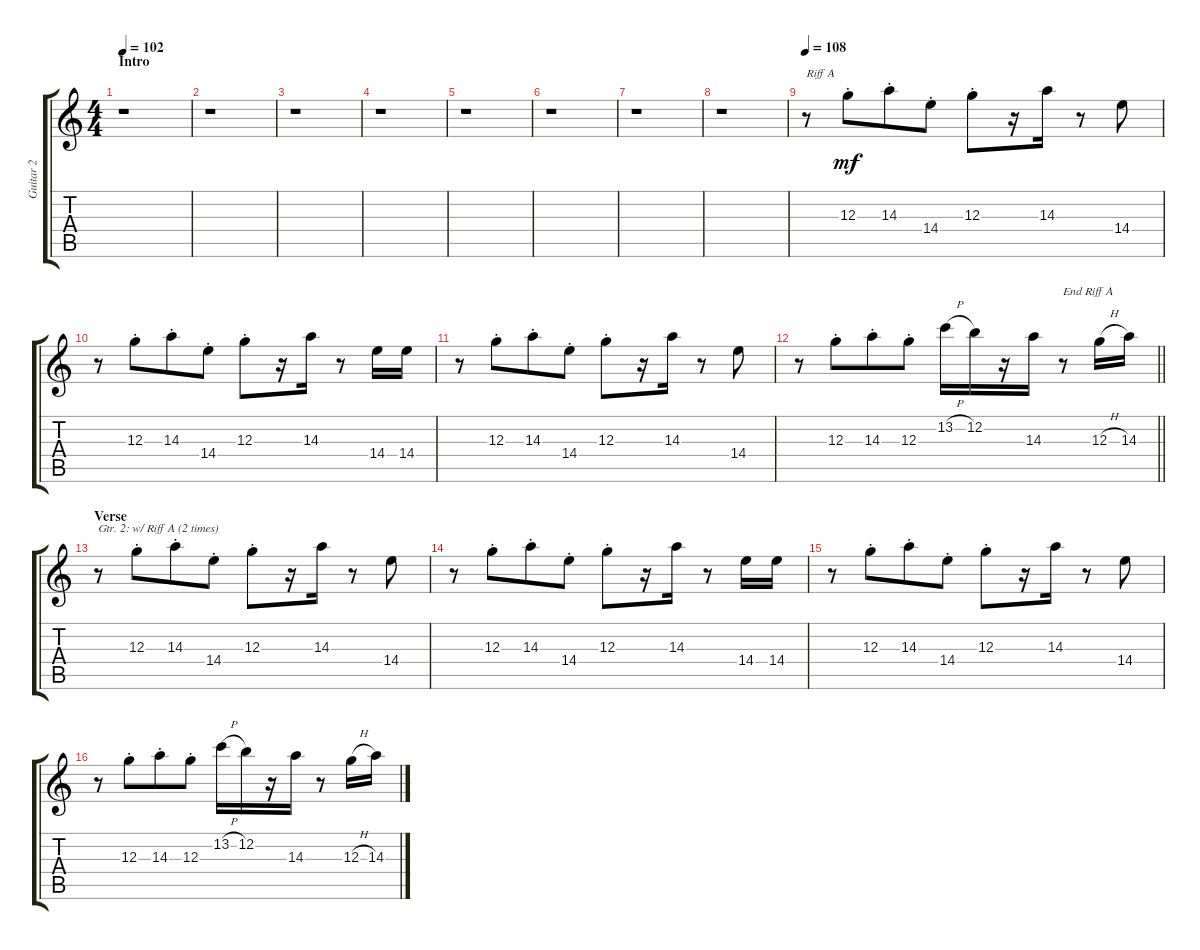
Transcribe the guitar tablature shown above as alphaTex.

\track ("Guitar 2" "Guitar 2") {instrument electricguitarclean}
\staff {score tabs}
\tuning (E4 B3 G3 D3 A2 E2) {hide}
\ts (4 4)
\section ("" "Intro")
\tempo 102
\clef g2
\ks c
r.1{dy mf instrument electricguitarclean} |
r.1 |
r.1 |
r.1 |
r.1 |
r.1 |
r.1 |
r.1 |
\tempo 108
r.8{txt "Riff A"} 12.3{st}.8{beam merge} 14.3{st}.8 14.4{st}.8 12.3{st}.8 r.16 14.3.16 r.8 14.4.8 |
r.8 12.3{st}.8{beam merge} 14.3{st}.8 14.4{st}.8 12.3{st}.8 r.16 14.3.16 r.8 14.4.16 14.4.16 |
r.8 12.3{st}.8{beam merge} 14.3{st}.8 14.4{st}.8 12.3{st}.8 r.16 14.3.16 r.8 14.4.8 |
\barLineRight lightlight
r.8 12.3{st}.8{beam merge} 14.3{st}.8 12.3{st}.8 13.2{h}.16 12.2.16 r.16 14.3.16 r.8{txt "End Riff A"} 12.3{h}.16 14.3.16 |
\section ("" "Verse")
r.8{txt "Gtr. 2: w/ Riff A (2 times)"} 12.3{st}.8{beam merge} 14.3{st}.8 14.4{st}.8 12.3{st}.8 r.16 14.3.16 r.8 14.4.8 |
r.8 12.3{st}.8{beam merge} 14.3{st}.8 14.4{st}.8 12.3{st}.8 r.16 14.3.16 r.8 14.4.16 14.4.16 |
r.8 12.3{st}.8{beam merge} 14.3{st}.8 14.4{st}.8 12.3{st}.8 r.16 14.3.16 r.8 14.4.8 |
r.8 12.3{st}.8{beam merge} 14.3{st}.8 12.3{st}.8 13.2{h}.16 12.2.16 r.16 14.3.16 r.8 12.3{h}.16 14.3.16
